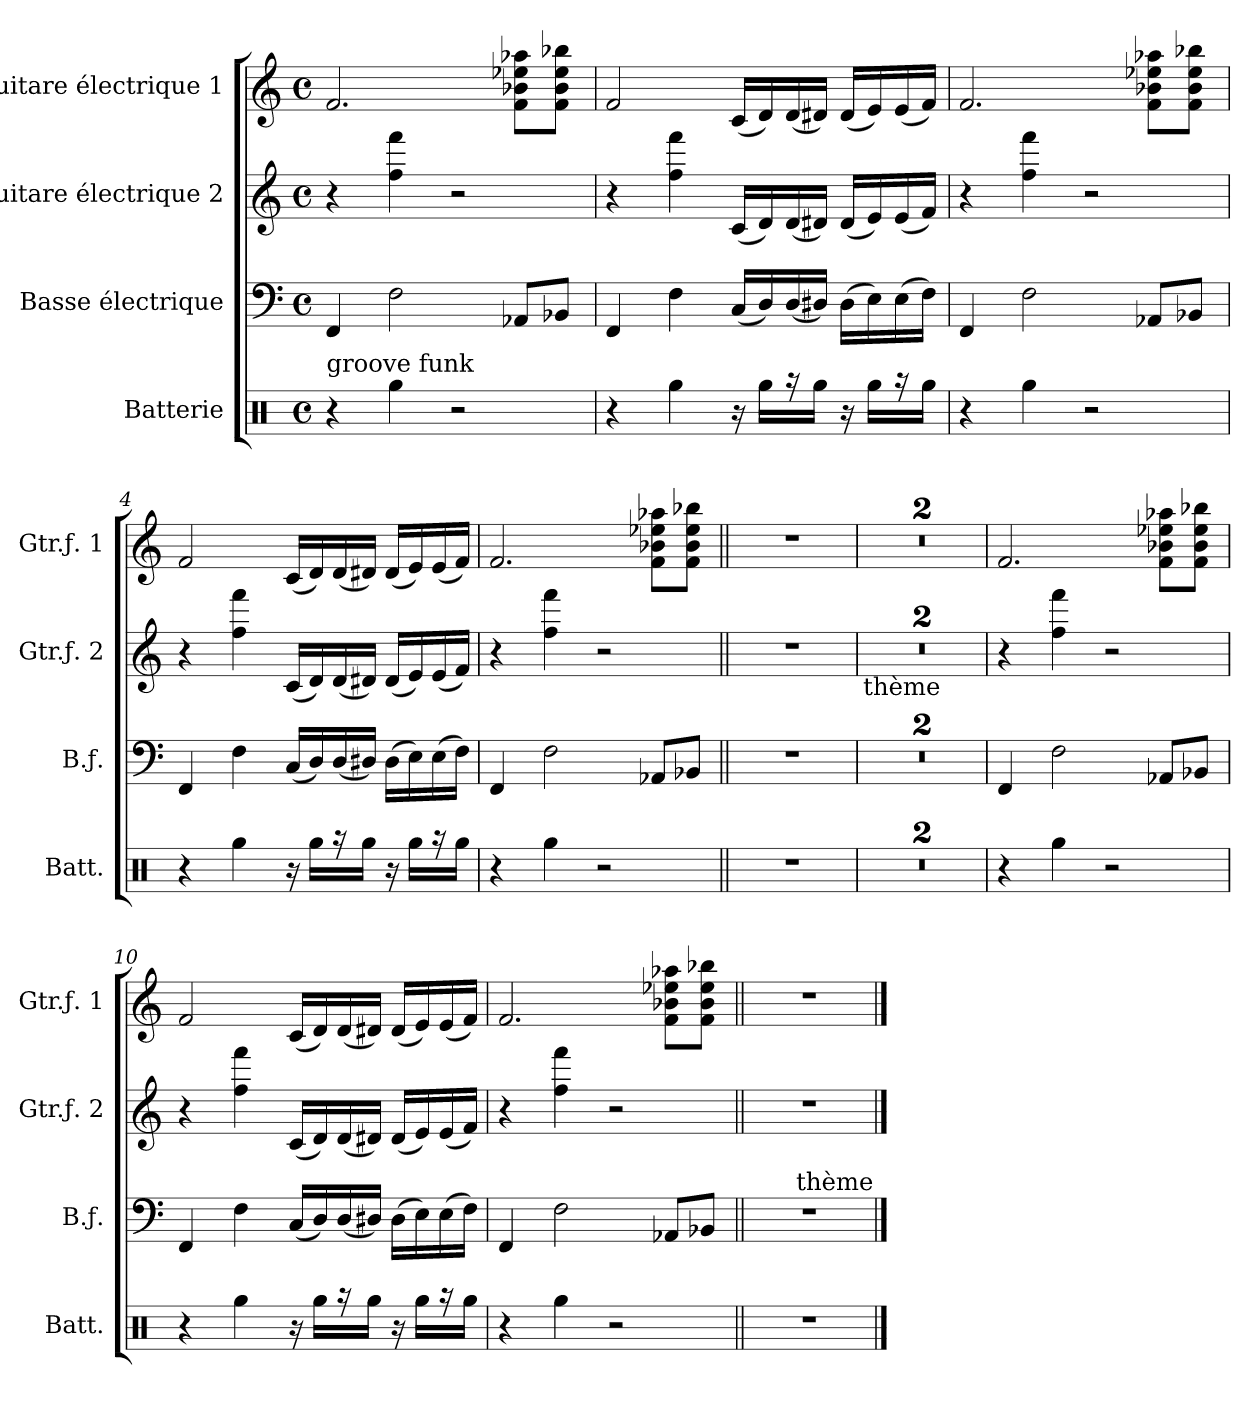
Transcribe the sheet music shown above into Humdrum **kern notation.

**kern	**kern	**kern	**kern
*part4	*part3	*part2	*part1
*staff4	*staff3	*staff2	*staff1
*I"Batterie	*I"Basse électrique	*I"Guitare électrique 2	*I"Guitare électrique 1
*I'Batt.	*I'B.ƒ.	*I'Gtr.ƒ. 2	*I'Gtr.ƒ. 1
*clefX	*clefF4	*clefG2	*clefG2
*	*ITrd7c12	*ITrd7c12	*ITrd7c12
*k[]	*k[]	*k[]	*k[]
*C:	*C:	*C:	*C:
*M4/4	*M4/4	*M4/4	*M4/4
*met(c)	*met(c)	*met(c)	*met(c)
=1	=1	=1	=1
!LO:TX:a:t=groove funk	!	!	!
4r	4FFF/	4r	2.F/
4Rgg\	2FF\	4f\ 4ff\	.
2r	.	2r	.
.	8AAA-X/L	.	8F\ 8B-X\ 8e-X\ 8a-X\L
.	8BBB-X/J	.	8F\ 8B-\ 8e-\ 8b-X\J
=2	=2	=2	=2
4r	4FFF/	4r	2F/
4Rgg\	4FF\	4f\ 4ff\	.
16r	(<16CC/LL	(<16C/LL	(<16C/LL
16Rgg\KL	16DD/)	16D/)	16D/)
16r	(<16DD/	(<16D/	(<16D/
16Rgg\Jk	16DD#X/JJ)	16D#X/JJ)	16D#X/JJ)
16r	(>16DD#\LL	(<16D#/LL	(<16D#/LL
16Rgg\KL	16EE\)	16E/)	16E/)
16r	(>16EE\	(<16E/	(<16E/
16Rgg\Jk	16FF\JJ)	16F/JJ)	16F/JJ)
=3	=3	=3	=3
4r	4FFF/	4r	2.F/
4Rgg\	2FF\	4f\ 4ff\	.
2r	.	2r	.
.	8AAA-X/L	.	8F\ 8B-X\ 8e-X\ 8a-X\L
.	8BBB-X/J	.	8F\ 8B-\ 8e-\ 8b-X\J
=4	=4	=4	=4
4r	4FFF/	4r	2F/
4Rgg\	4FF\	4f\ 4ff\	.
16r	(<16CC/LL	(<16C/LL	(<16C/LL
16Rgg\KL	16DD/)	16D/)	16D/)
16r	(<16DD/	(<16D/	(<16D/
16Rgg\Jk	16DD#X/JJ)	16D#X/JJ)	16D#X/JJ)
16r	(>16DD#\LL	(<16D#/LL	(<16D#/LL
16Rgg\KL	16EE\)	16E/)	16E/)
16r	(>16EE\	(<16E/	(<16E/
16Rgg\Jk	16FF\JJ)	16F/JJ)	16F/JJ)
!!LO:LB:g=z
=5	=5	=5	=5
4r	4FFF/	4r	2.F/
4Rgg\	2FF\	4f\ 4ff\	.
2r	.	2r	.
.	8AAA-X/L	.	8F\ 8B-X\ 8e-X\ 8a-X\L
.	8BBB-X/J	.	8F\ 8B-\ 8e-\ 8b-X\J
=6||	=6||	=6||	=6||
1r	1r	1r	1r
=7	=7	=7	=7
!	!	!LO:TX:b:t=thème	!
1r	1r	1r	1r
=8	=8	=8	=8
1r	1r	1r	1r
!!LO:PB:g=z
=9	=9	=9	=9
4r	4FFF/	4r	2.F/
4Rgg\	2FF\	4f\ 4ff\	.
2r	.	2r	.
.	8AAA-X/L	.	8F\ 8B-X\ 8e-X\ 8a-X\L
.	8BBB-X/J	.	8F\ 8B-\ 8e-\ 8b-X\J
=10	=10	=10	=10
4r	4FFF/	4r	2F/
4Rgg\	4FF\	4f\ 4ff\	.
16r	(<16CC/LL	(<16C/LL	(<16C/LL
16Rgg\KL	16DD/)	16D/)	16D/)
16r	(<16DD/	(<16D/	(<16D/
16Rgg\Jk	16DD#X/JJ)	16D#X/JJ)	16D#X/JJ)
16r	(>16DD#\LL	(<16D#/LL	(<16D#/LL
16Rgg\KL	16EE\)	16E/)	16E/)
16r	(>16EE\	(<16E/	(<16E/
16Rgg\Jk	16FF\JJ)	16F/JJ)	16F/JJ)
=11	=11	=11	=11
4r	4FFF/	4r	2.F/
4Rgg\	2FF\	4f\ 4ff\	.
2r	.	2r	.
.	8AAA-X/L	.	8F\ 8B-X\ 8e-X\ 8a-X\L
.	8BBB-X/J	.	8F\ 8B-\ 8e-\ 8b-X\J
=12||	=12||	=12||	=12||
1r	1r	1r	1r
!	!LO:TX:a:t=thème	!	!
==	==	==	==
*-	*-	*-	*-
